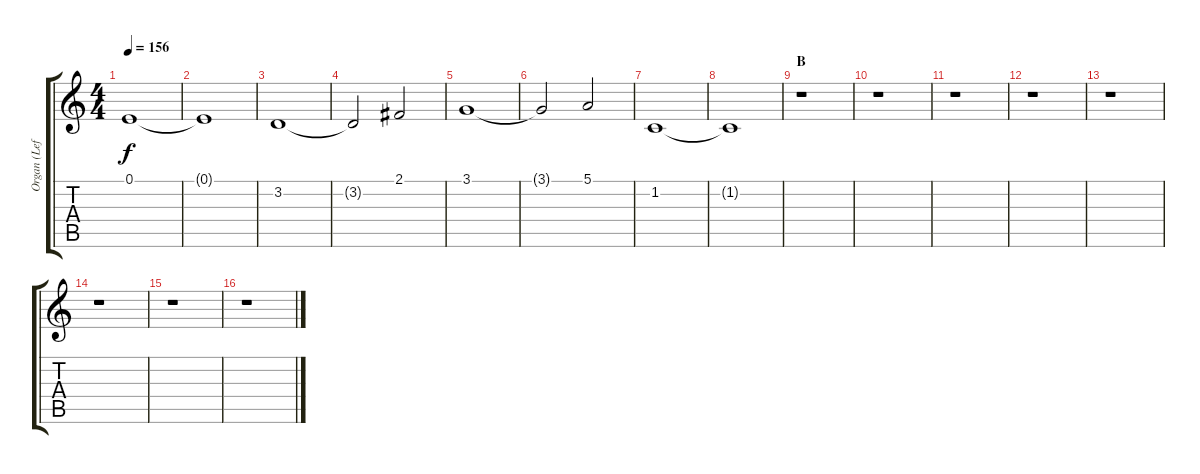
\track ("Organ (Left Hand)" "Organ (Lef") {instrument drawbarorgan}
\staff {score tabs}
\tuning (E4 B3 G3 D3 A2 E2) {hide}
\ts (4 4)
\tempo 156
\clef g2
\ks c
0.1.1{dy f} |
0.1{t}.1 |
3.2.1 |
3.2{t}.2 2.1.2 |
3.1.1 |
3.1{t}.2 5.1.2 |
1.2.1 |
1.2{t}.1 |
\section ("" "B")
r.1 |
r.1 |
r.1 |
r.1 |
r.1 |
r.1 |
r.1 |
r.1
